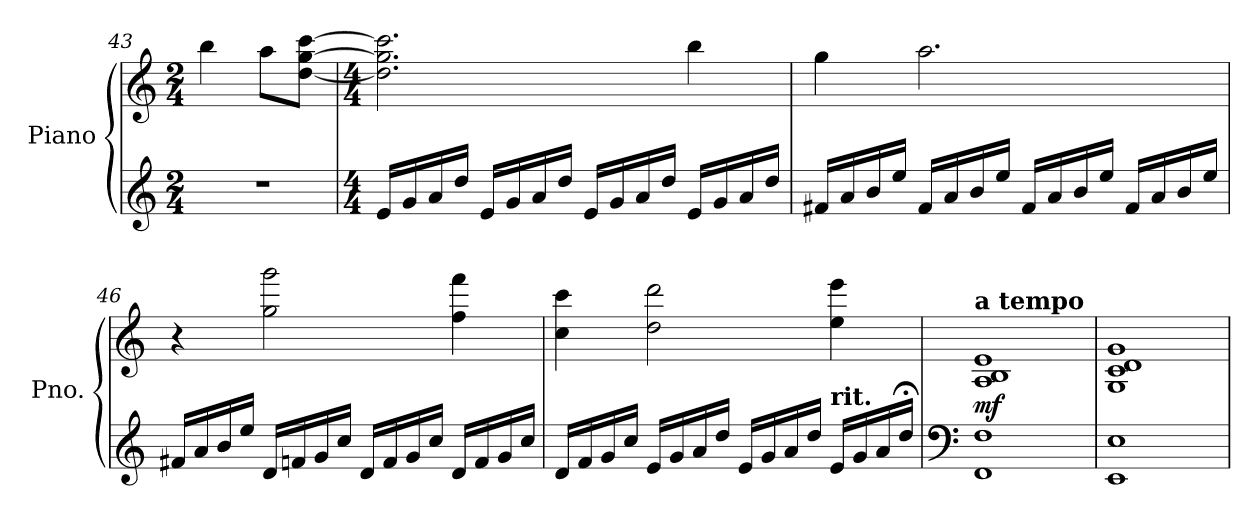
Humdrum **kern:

**kern	**kern	**dynam
*part1	*part1	*part1
*staff2	*staff1	*staff1/2
*I"Piano	*	*
*I'Pno.	*	*
!!LO:LB:g=z
*clefG2	*clefG2	*
*k[]	*k[]	*
*M2/4	*M2/4	*
=43	=43	=43
2r	4bb\	.
.	8aa\L	.
.	[8dd\ [8gg\ [8ccc\J	.
=44	=44	=44
*M4/4	*M4/4	*
16e/LL	2.dd\] 2.gg\] 2.ccc\]	.
16g/	.	.
16a/	.	.
16dd/JJ	.	.
16e/LL	.	.
16g/	.	.
16a/	.	.
16dd/JJ	.	.
16e/LL	.	.
16g/	.	.
16a/	.	.
16dd/JJ	.	.
16e/LL	4bb\	.
16g/	.	.
16a/	.	.
16dd/JJ	.	.
=45	=45	=45
16f#X/LL	4gg\	.
16a/	.	.
16b/	.	.
16ee/JJ	.	.
16f#/LL	2.aa\	.
16a/	.	.
16b/	.	.
16ee/JJ	.	.
16f#/LL	.	.
16a/	.	.
16b/	.	.
16ee/JJ	.	.
16f#/LL	.	.
16a/	.	.
16b/	.	.
16ee/JJ	.	.
!!LO:PB:g=z
=46	=46	=46
16f#X/LL	4r	.
16a/	.	.
16b/	.	.
16ee/JJ	.	.
16d/LL	2gg\ 2ggg\	.
16fn/	.	.
16g/	.	.
16cc/JJ	.	.
16d/LL	.	.
16f/	.	.
16g/	.	.
16cc/JJ	.	.
16d/LL	4ff\ 4fff\	.
16f/	.	.
16g/	.	.
16cc/JJ	.	.
=47	=47	=47
16d/LL	4cc\ 4ccc\	.
16f/	.	.
16g/	.	.
16cc/JJ	.	.
16e/LL	2dd\ 2ddd\	.
16g/	.	.
16a/	.	.
16dd/JJ	.	.
16e/LL	.	.
16g/	.	.
16a/	.	.
16dd/JJ	.	.
*	*MM50	*
!LO:TX:a:B:t=rit.	!	!
16e/LL	4ee\ 4eee\	.
16g/	.	.
16a/	.	.
16dd;</JJ	.	.
=48	=48	=48
*clefF4	*	*
*	*MM80	*
*^	*	*
!	!	!LO:TX:a:B:t=a tempo	!
!	!	!	!LO:DY:a=2
1F	1FF	1A 1B 1e	mf
*v	*v	*	*
=49	=49	=49
1EE 1E	1G 1c 1d 1g	.
=	=	=
*-	*-	*-
